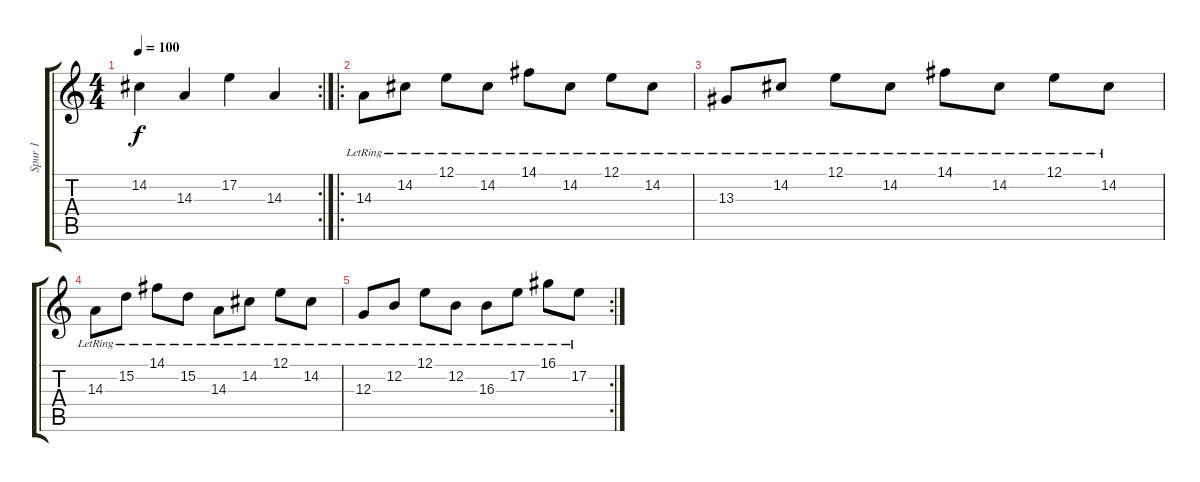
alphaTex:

\track ("Spur 1" "Spur 1") {instrument vibraphone}
\staff {score tabs}
\tuning (E4 B3 G3 D3 A2 E2) {hide}
\rc 2
\ts (4 4)
\tempo 100
\clef g2
\ks c
14.2.4{dy f} 14.3.4 17.2.4 14.3.4 |
\ro
14.3{lr}.8 14.2{lr}.8 12.1{lr}.8 14.2{lr}.8 14.1{lr}.8 14.2{lr}.8 12.1{lr}.8 14.2{lr}.8 |
13.3{lr}.8 14.2{lr}.8 12.1{lr}.8 14.2{lr}.8 14.1{lr}.8 14.2{lr}.8 12.1{lr}.8 14.2{lr}.8 |
14.3{lr}.8 15.2{lr}.8 14.1{lr}.8 15.2{lr}.8 14.3{lr}.8 14.2{lr}.8 12.1{lr}.8 14.2{lr}.8 |
\rc 2
12.3{lr}.8 12.2{lr}.8 12.1{lr}.8 12.2{lr}.8 16.3{lr}.8 17.2{lr}.8 16.1{lr}.8 17.2{lr}.8
